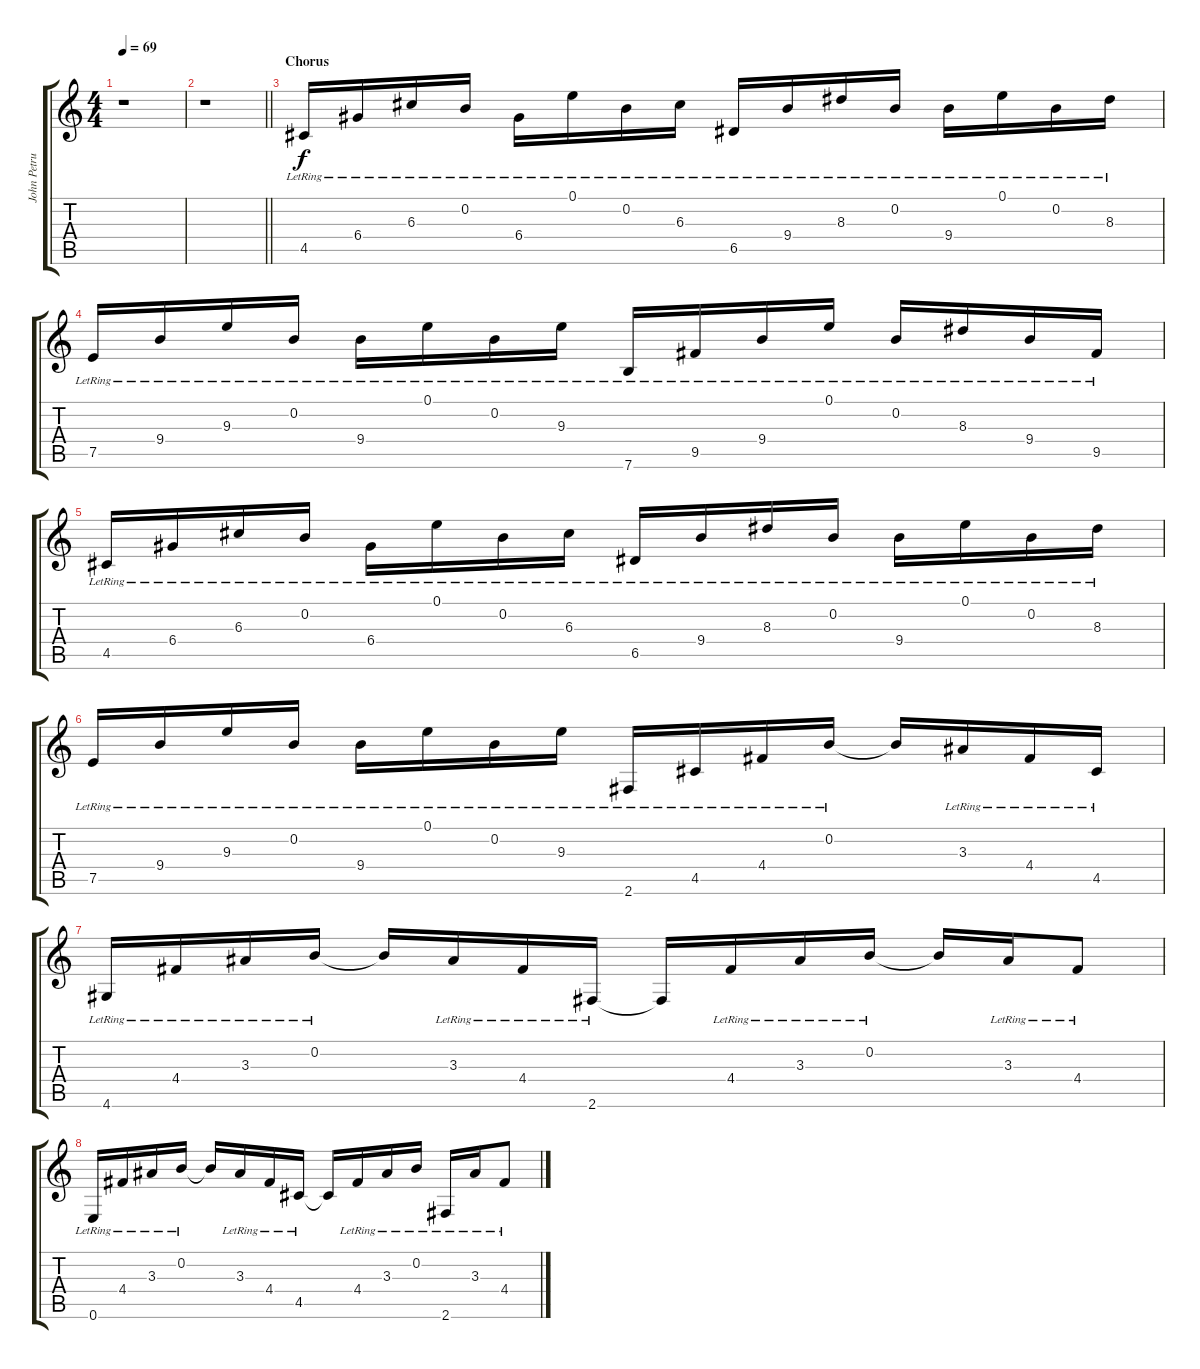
\track ("John Petrucci" "John Petru") {instrument acousticguitarnylon}
\staff {score tabs}
\tuning (E4 B3 G3 D3 A2 E2) {hide}
\ts (4 4)
\tempo 69
\clef g2
\ks c
r.1{dy f} |
\barLineRight lightlight
r.1 |
\section ("" "Chorus")
4.5{lr}.16 6.4{lr}.16 6.3{lr}.16 0.2{lr}.16 6.4{lr}.16 0.1{lr}.16 0.2{lr}.16 6.3{lr}.16 6.5{lr}.16 9.4{lr}.16 8.3{lr}.16 0.2{lr}.16 9.4{lr}.16 0.1{lr}.16 0.2{lr}.16 8.3{lr}.16 |
7.5{lr}.16 9.4{lr}.16 9.3{lr}.16 0.2{lr}.16 9.4{lr}.16 0.1{lr}.16 0.2{lr}.16 9.3{lr}.16 7.6{lr}.16 9.5{lr}.16 9.4{lr}.16 0.1{lr}.16 0.2{lr}.16 8.3{lr}.16 9.4{lr}.16 9.5{lr}.16 |
4.5{lr}.16 6.4{lr}.16 6.3{lr}.16 0.2{lr}.16 6.4{lr}.16 0.1{lr}.16 0.2{lr}.16 6.3{lr}.16 6.5{lr}.16 9.4{lr}.16 8.3{lr}.16 0.2{lr}.16 9.4{lr}.16 0.1{lr}.16 0.2{lr}.16 8.3{lr}.16 |
7.5{lr}.16 9.4{lr}.16 9.3{lr}.16 0.2{lr}.16 9.4{lr}.16 0.1{lr}.16 0.2{lr}.16 9.3{lr}.16 2.6{lr}.16 4.5{lr}.16 4.4{lr}.16 0.2{lr}.16 0.2{t}.16 3.3{lr}.16 4.4{lr}.16 4.5{lr}.16 |
4.6{lr}.16 4.4{lr}.16 3.3{lr}.16 0.2{lr}.16 0.2{t}.16 3.3{lr}.16 4.4{lr}.16 2.6{lr}.16 2.6{t}.16 4.4{lr}.16 3.3{lr}.16 0.2{lr}.16 0.2{t}.16 3.3{lr}.16 4.4{lr}.8 |
0.6{lr}.16 4.4{lr}.16 3.3{lr}.16 0.2{lr}.16 0.2{t}.16 3.3{lr}.16 4.4{lr}.16 4.5{lr}.16 4.5{t}.16 4.4{lr}.16 3.3{lr}.16 0.2{lr}.16 2.6{lr}.16 3.3{lr}.16 4.4{lr}.8
